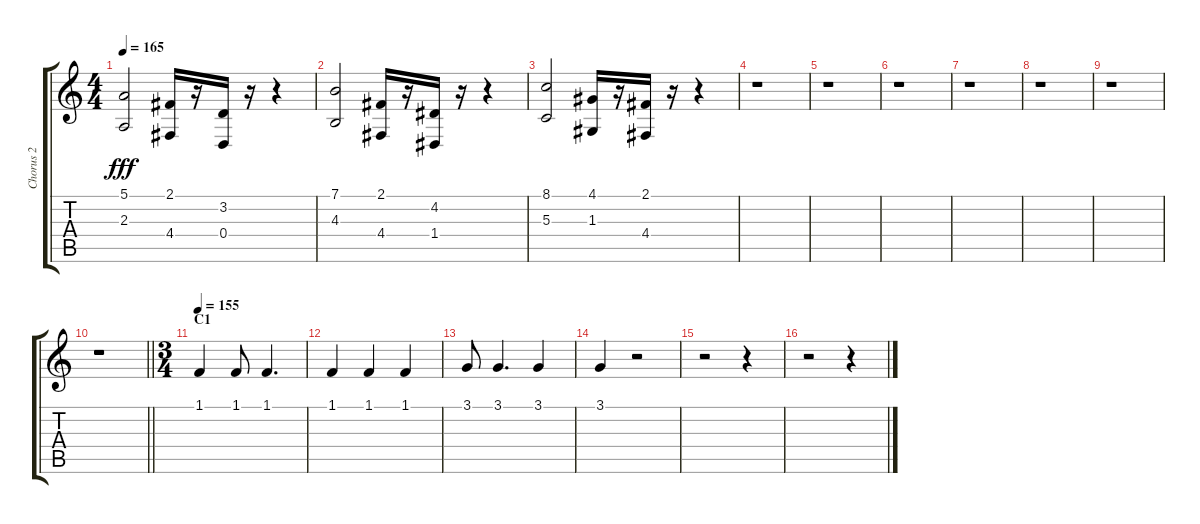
\track ("Chorus 2" "Chorus 2") {instrument choiraahs}
\staff {score tabs}
\tuning (E4 B3 G3 D3 A2 E2) {hide}
\ts (4 4)
\tempo 165
\clef g2
\ks c
(5.1 2.3).2{dy fff} (2.1 4.4).16 r.16 (3.2 0.4).16 r.16 r.4 |
(7.1 4.3).2 (2.1 4.4).16 r.16 (4.2 1.4).16 r.16 r.4 |
(8.1 5.3).2 (4.1 1.3).16 r.16 (2.1 4.4).16 r.16 r.4 |
r.1 |
r.1 |
r.1 |
r.1 |
r.1 |
r.1 |
\barLineRight lightlight
r.1 |
\ts (3 4)
\section ("" "C1")
\tempo 155
1.1.4 1.1.8 1.1.4{d} |
1.1.4 1.1.4 1.1.4 |
3.1.8 3.1.4{d} 3.1.4 |
3.1.4 r.2 |
r.2 r.4 |
r.2 r.4
